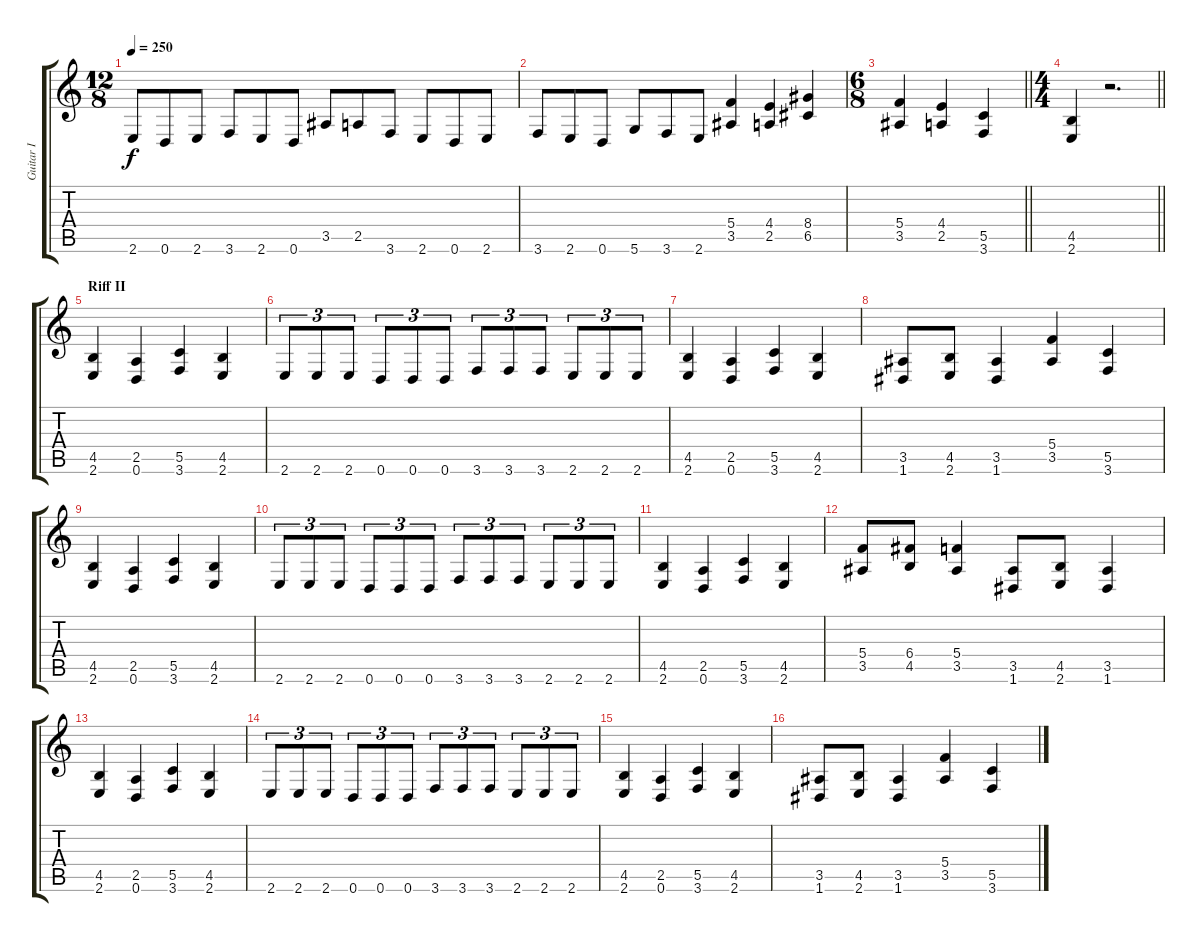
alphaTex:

\track ("Guitar I" "Guitar I") {instrument distortionguitar}
\staff {score tabs}
\tuning (D4 A3 F3 C3 G2 D2) {hide}
\ts (12 8)
\tempo 250
\clef g2
\ks c
2.6.8{dy f} 0.6.8 2.6.8 3.6.8 2.6.8 0.6.8 3.5.8 2.5.8 3.6.8 2.6.8 0.6.8 2.6.8 |
3.6.8 2.6.8 0.6.8 5.6.8 3.6.8 2.6.8 (5.4 3.5).4 (4.4 2.5).4 (8.4 6.5).4 |
\ts (6 8)
\barLineRight lightlight
(5.4 3.5).4 (4.4 2.5).4 (5.5 3.6).4 |
\ts (4 4)
\barLineRight lightlight
(4.5 2.6).4 r.2{d} |
\section ("" "Riff II")
(4.5 2.6).4 (2.5 0.6).4 (5.5 3.6).4 (4.5 2.6).4 |
2.6.8{tu (3 2)} 2.6.8{tu (3 2)} 2.6.8{tu (3 2)} 0.6.8{tu (3 2)} 0.6.8{tu (3 2)} 0.6.8{tu (3 2)} 3.6.8{tu (3 2)} 3.6.8{tu (3 2)} 3.6.8{tu (3 2)} 2.6.8{tu (3 2)} 2.6.8{tu (3 2)} 2.6.8{tu (3 2)} |
(4.5 2.6).4 (2.5 0.6).4 (5.5 3.6).4 (4.5 2.6).4 |
(3.5 1.6).8 (4.5 2.6).8 (3.5 1.6).4 (5.4 3.5).4 (5.5 3.6).4 |
(4.5 2.6).4 (2.5 0.6).4 (5.5 3.6).4 (4.5 2.6).4 |
2.6.8{tu (3 2)} 2.6.8{tu (3 2)} 2.6.8{tu (3 2)} 0.6.8{tu (3 2)} 0.6.8{tu (3 2)} 0.6.8{tu (3 2)} 3.6.8{tu (3 2)} 3.6.8{tu (3 2)} 3.6.8{tu (3 2)} 2.6.8{tu (3 2)} 2.6.8{tu (3 2)} 2.6.8{tu (3 2)} |
(4.5 2.6).4 (2.5 0.6).4 (5.5 3.6).4 (4.5 2.6).4 |
(5.4 3.5).8 (6.4 4.5).8 (5.4 3.5).4 (3.5 1.6).8 (4.5 2.6).8 (3.5 1.6).4 |
(4.5 2.6).4 (2.5 0.6).4 (5.5 3.6).4 (4.5 2.6).4 |
2.6.8{tu (3 2)} 2.6.8{tu (3 2)} 2.6.8{tu (3 2)} 0.6.8{tu (3 2)} 0.6.8{tu (3 2)} 0.6.8{tu (3 2)} 3.6.8{tu (3 2)} 3.6.8{tu (3 2)} 3.6.8{tu (3 2)} 2.6.8{tu (3 2)} 2.6.8{tu (3 2)} 2.6.8{tu (3 2)} |
(4.5 2.6).4 (2.5 0.6).4 (5.5 3.6).4 (4.5 2.6).4 |
(3.5 1.6).8 (4.5 2.6).8 (3.5 1.6).4 (5.4 3.5).4 (5.5 3.6).4
